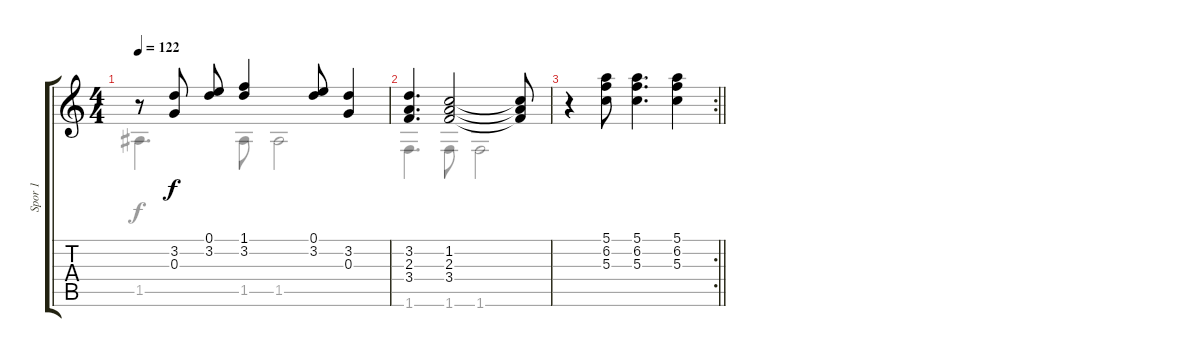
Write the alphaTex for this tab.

\track ("Spor 1" "Spor 1") {instrument acousticguitarsteel}
\staff {score tabs}
\tuning (E4 B3 G3 D3 A2 E2) {hide}
\voice
\ts (4 4)
\tempo 122
\clef g2
\ks c
r.8{dy f} (3.2 0.3).8 (0.1 3.2).8 (1.1 3.2).4 (0.1 3.2).8 (3.2 0.3).4 |
(3.2 2.3 3.4).4{d} (1.2 2.3 3.4).2 (1.2{t} 2.3{t} 3.4{t}).8 |
\rc 2
\barLineRight lightlight
r.4 (5.1 6.2 5.3).8 (5.1 6.2 5.3).4{d} (5.1 6.2 5.3).4
\voice
\clef g2
\ottava regular
\simile none
\ks c
1.5.4{d dy f} 1.5.8 1.5.2 |
1.6.4{d} 1.6.8 1.6.2 |
\barLineRight lightlight
